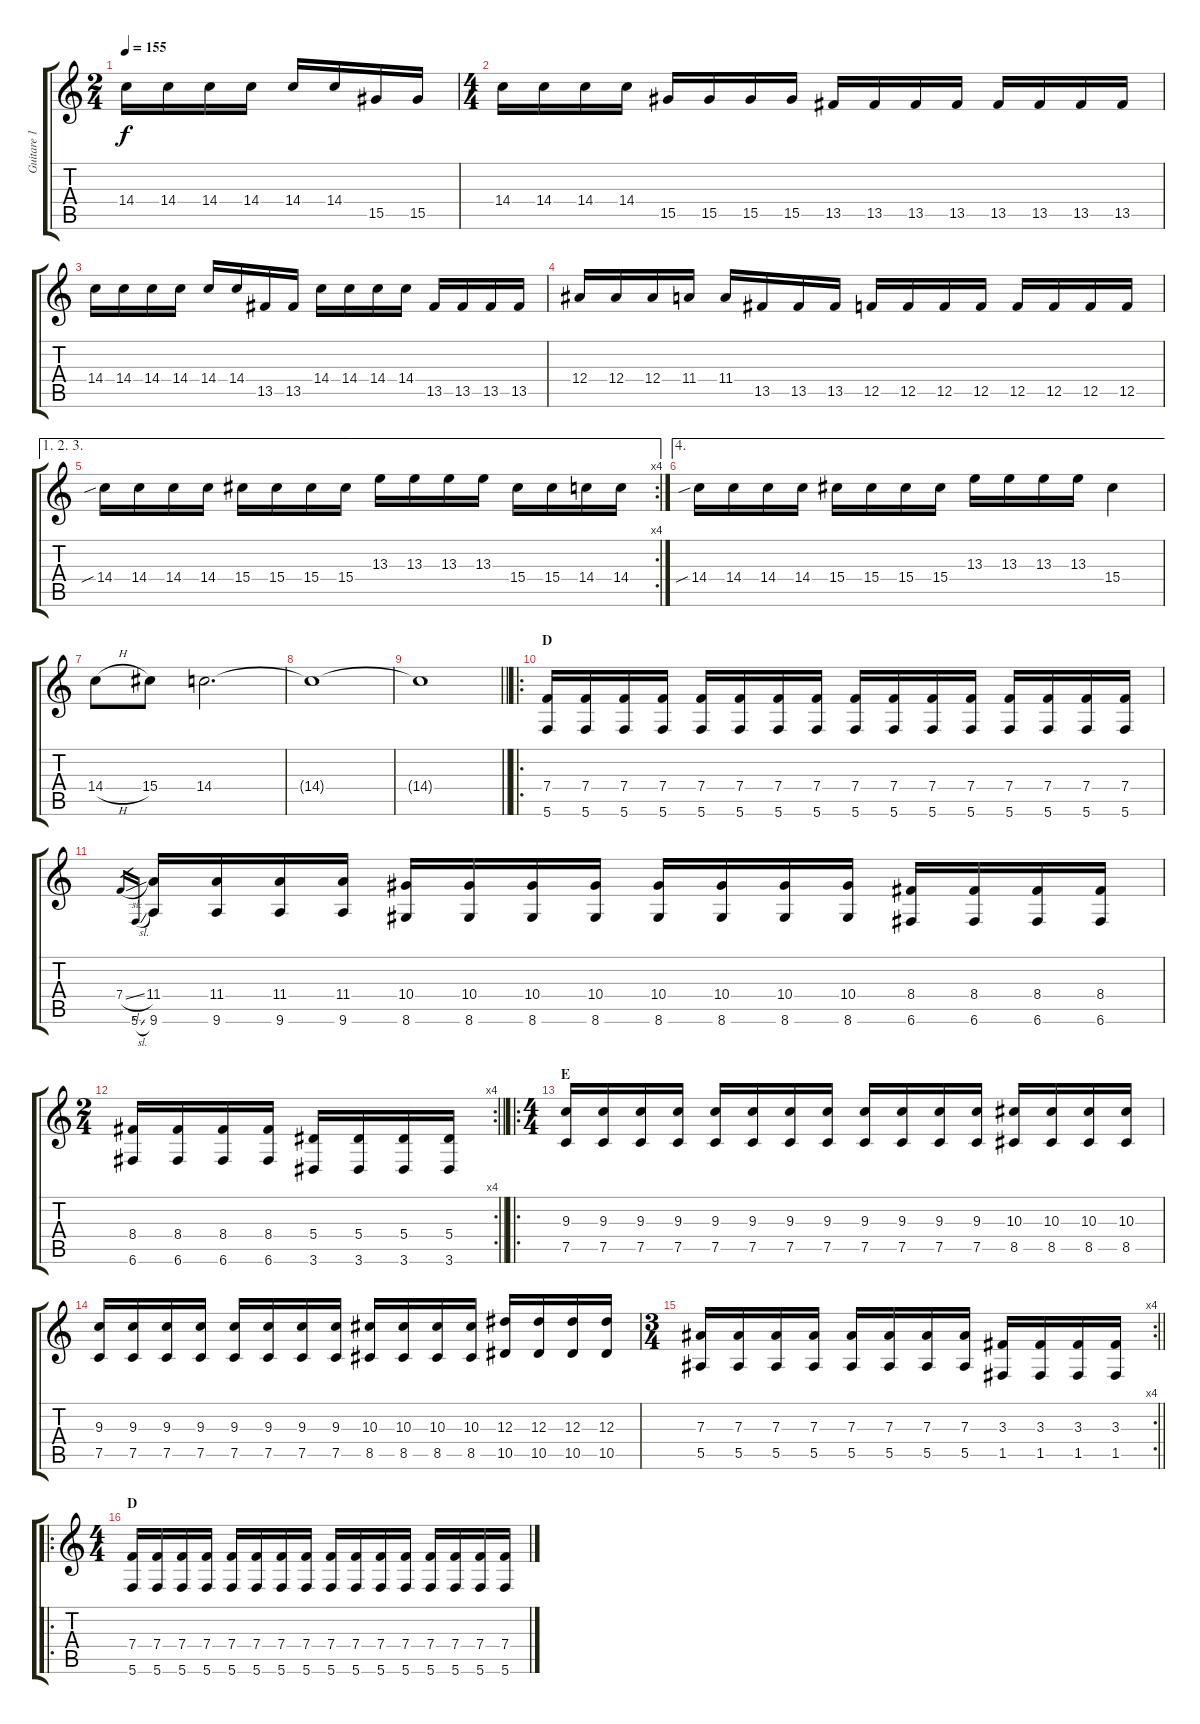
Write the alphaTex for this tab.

\track ("Guitare 1" "Guitare 1") {instrument distortionguitar}
\staff {score tabs}
\tuning (C4 G3 Eb3 Bb2 F2 C2) {hide}
\ts (2 4)
\tempo 155
\clef g2
\ks c
14.4.16{dy f} 14.4.16 14.4.16 14.4.16 14.4.16 14.4.16 15.5.16 15.5.16 |
\ts (4 4)
14.4.16 14.4.16 14.4.16 14.4.16 15.5.16 15.5.16 15.5.16 15.5.16 13.5.16 13.5.16 13.5.16 13.5.16 13.5.16 13.5.16 13.5.16 13.5.16 |
14.4.16 14.4.16 14.4.16 14.4.16 14.4.16 14.4.16 13.5.16 13.5.16 14.4.16 14.4.16 14.4.16 14.4.16 13.5.16 13.5.16 13.5.16 13.5.16 |
12.4.16 12.4.16 12.4.16 11.4.16 11.4.16 13.5.16 13.5.16 13.5.16 12.5.16 12.5.16 12.5.16 12.5.16 12.5.16 12.5.16 12.5.16 12.5.16 |
\ae (1 2 3)
\rc 4
14.4{sib}.16 14.4.16 14.4.16 14.4.16 15.4.16 15.4.16 15.4.16 15.4.16 13.3.16 13.3.16 13.3.16 13.3.16 15.4.16 15.4.16 14.4.16 14.4.16 |
\ae 4
14.4{sib}.16 14.4.16 14.4.16 14.4.16 15.4.16 15.4.16 15.4.16 15.4.16 13.3.16 13.3.16 13.3.16 13.3.16 15.4.4 |
14.4{h}.8 15.4.8 14.4.2{d} |
14.4{t}.1 |
\barLineRight lightlight
14.4{t}.1 |
\ro
\section ("" "D")
(7.4 5.6).16 (7.4 5.6).16 (7.4 5.6).16 (7.4 5.6).16 (7.4 5.6).16 (7.4 5.6).16 (7.4 5.6).16 (7.4 5.6).16 (7.4 5.6).16 (7.4 5.6).16 (7.4 5.6).16 (7.4 5.6).16 (7.4 5.6).16 (7.4 5.6).16 (7.4 5.6).16 (7.4 5.6).16 |
7.4{sl}.16{gr} 5.6{sl}.16{gr} (11.4 9.6).16 (11.4 9.6).16 (11.4 9.6).16 (11.4 9.6).16 (10.4 8.6).16 (10.4 8.6).16 (10.4 8.6).16 (10.4 8.6).16 (10.4 8.6).16 (10.4 8.6).16 (10.4 8.6).16 (10.4 8.6).16 (8.4 6.6).16 (8.4 6.6).16 (8.4 6.6).16 (8.4 6.6).16 |
\rc 4
\ts (2 4)
\barLineRight lightlight
(8.4 6.6).16 (8.4 6.6).16 (8.4 6.6).16 (8.4 6.6).16 (5.4 3.6).16 (5.4 3.6).16 (5.4 3.6).16 (5.4 3.6).16 |
\ro
\ts (4 4)
\section ("" "E")
(9.3 7.5).16 (9.3 7.5).16 (9.3 7.5).16 (9.3 7.5).16 (9.3 7.5).16 (9.3 7.5).16 (9.3 7.5).16 (9.3 7.5).16 (9.3 7.5).16 (9.3 7.5).16 (9.3 7.5).16 (9.3 7.5).16 (10.3 8.5).16 (10.3 8.5).16 (10.3 8.5).16 (10.3 8.5).16 |
(9.3 7.5).16 (9.3 7.5).16 (9.3 7.5).16 (9.3 7.5).16 (9.3 7.5).16 (9.3 7.5).16 (9.3 7.5).16 (9.3 7.5).16 (10.3 8.5).16 (10.3 8.5).16 (10.3 8.5).16 (10.3 8.5).16 (12.3 10.5).16 (12.3 10.5).16 (12.3 10.5).16 (12.3 10.5).16 |
\rc 4
\ts (3 4)
\barLineRight lightlight
(7.3 5.5).16 (7.3 5.5).16 (7.3 5.5).16 (7.3 5.5).16 (7.3 5.5).16 (7.3 5.5).16 (7.3 5.5).16 (7.3 5.5).16 (3.3 1.5).16 (3.3 1.5).16 (3.3 1.5).16 (3.3 1.5).16 |
\ro
\ts (4 4)
\section ("" "D")
(7.4 5.6).16 (7.4 5.6).16 (7.4 5.6).16 (7.4 5.6).16 (7.4 5.6).16 (7.4 5.6).16 (7.4 5.6).16 (7.4 5.6).16 (7.4 5.6).16 (7.4 5.6).16 (7.4 5.6).16 (7.4 5.6).16 (7.4 5.6).16 (7.4 5.6).16 (7.4 5.6).16 (7.4{ss} 5.6{ss}).16
